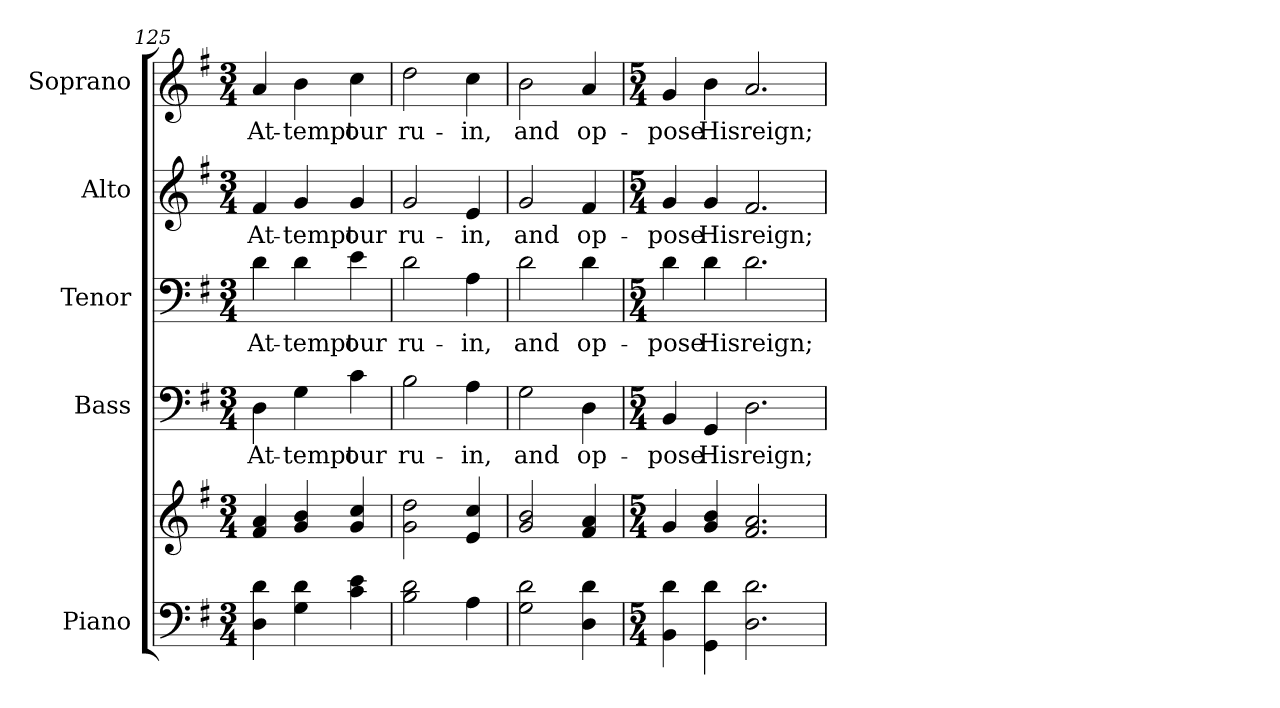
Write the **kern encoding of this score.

**kern	**kern	**kern	**text	**kern	**text	**kern	**text	**kern	**text
*part5	*part5	*part4	*part4	*part3	*part3	*part2	*part2	*part1	*part1
*staff6	*staff5	*staff4	*staff4	*staff3	*staff3	*staff2	*staff2	*staff1	*staff1
*I"Piano	*	*I"Bass	*	*I"Tenor	*	*I"Alto	*	*I"Soprano	*
*I'Pno.	*	*I'B.	*	*I'T.	*	*I'A.	*	*I'S.	*
!!LO:PB:g=z
*clefF4	*clefG2	*clefF4	*	*clefF4	*	*clefG2	*	*clefG2	*
*k[f#]	*k[f#]	*k[f#]	*	*k[f#]	*	*k[f#]	*	*k[f#]	*
*G:	*G:	*G:	*	*G:	*	*G:	*	*G:	*
*M3/4	*M3/4	*M3/4	*	*M3/4	*	*M3/4	*	*M3/4	*
=125	=125	=125	=125	=125	=125	=125	=125	=125	=125
!	!	!	!LO:LY:b:color=#000000	!	!	!	!	!	!
!	!	!	!	!	!LO:LY:b:color=#000000	!	!	!	!
!	!	!	!	!	!	!	!LO:LY:b:color=#000000	!	!
!	!	!	!	!	!	!	!	!	!LO:LY:b:color=#000000
4Di\ 4di	4f#i/ 4ai	4Di\	At-	4di\	At-	4f#i/	At-	4ai/	At-
!	!	!	!LO:LY:b:color=#000000	!	!	!	!	!	!
!	!	!	!	!	!LO:LY:b:color=#000000	!	!	!	!
!	!	!	!	!	!	!	!LO:LY:b:color=#000000	!	!
!	!	!	!	!	!	!	!	!	!LO:LY:b:color=#000000
4Gi\ 4di	4gi/ 4bi	4Gi\	-tempt	4di\	-tempt	4gi/	-tempt	4bi\	-tempt
!	!	!	!LO:LY:b:color=#000000	!	!	!	!	!	!
!	!	!	!	!	!LO:LY:b:color=#000000	!	!	!	!
!	!	!	!	!	!	!	!LO:LY:b:color=#000000	!	!
!	!	!	!	!	!	!	!	!	!LO:LY:b:color=#000000
4ci\ 4ei	4gi/ 4cci	4ci\	our	4ei\	our	4gi/	our	4cci\	our
=126	=126	=126	=126	=126	=126	=126	=126	=126	=126
!	!	!	!LO:LY:b:color=#000000	!	!	!	!	!	!
!	!	!	!	!	!LO:LY:b:color=#000000	!	!	!	!
!	!	!	!	!	!	!	!LO:LY:b:color=#000000	!	!
!	!	!	!	!	!	!	!	!	!LO:LY:b:color=#000000
2Bi\ 2di	2gi\ 2ddi	2Bi\	ru-	2di\	ru-	2gi/	ru-	2ddi\	ru-
!	!	!	!LO:LY:b:color=#000000	!	!	!	!	!	!
!	!	!	!	!	!LO:LY:b:color=#000000	!	!	!	!
!	!	!	!	!	!	!	!LO:LY:b:color=#000000	!	!
!	!	!	!	!	!	!	!	!	!LO:LY:b:color=#000000
4Ai\	4ei/ 4cci	4Ai\	-in,	4Ai\	-in,	4ei/	-in,	4cci\	-in,
!!LO:LB:g=z
=127	=127	=127	=127	=127	=127	=127	=127	=127	=127
!	!	!	!LO:LY:b:color=#000000	!	!	!	!	!	!
!	!	!	!	!	!LO:LY:b:color=#000000	!	!	!	!
!	!	!	!	!	!	!	!LO:LY:b:color=#000000	!	!
!	!	!	!	!	!	!	!	!	!LO:LY:b:color=#000000
2Gi\ 2di	2gi/ 2bi	2Gi\	and	2di\	and	2gi/	and	2bi\	and
!	!	!	!LO:LY:b:color=#000000	!	!	!	!	!	!
!	!	!	!	!	!LO:LY:b:color=#000000	!	!	!	!
!	!	!	!	!	!	!	!LO:LY:b:color=#000000	!	!
!	!	!	!	!	!	!	!	!	!LO:LY:b:color=#000000
4Di\ 4di	4f#i/ 4ai	4Di\	op-	4di\	op-	4f#i/	op-	4ai/	op-
=128	=128	=128	=128	=128	=128	=128	=128	=128	=128
*M5/4	*M5/4	*M5/4	*	*M5/4	*	*M5/4	*	*M5/4	*
!	!	!	!LO:LY:b:color=#000000	!	!	!	!	!	!
!	!	!	!	!	!LO:LY:b:color=#000000	!	!	!	!
!	!	!	!	!	!	!	!LO:LY:b:color=#000000	!	!
!	!	!	!	!	!	!	!	!	!LO:LY:b:color=#000000
4BBi\ 4di	4gi/	4BBi/	-pose	4di\	-pose	4gi/	-pose	4gi/	-pose
!	!	!	!LO:LY:b:color=#000000	!	!	!	!	!	!
!	!	!	!	!	!LO:LY:b:color=#000000	!	!	!	!
!	!	!	!	!	!	!	!LO:LY:b:color=#000000	!	!
!	!	!	!	!	!	!	!	!	!LO:LY:b:color=#000000
4GGi\ 4di	4gi/ 4bi	4GGi/	His	4di\	His	4gi/	His	4bi\	His
!	!	!	!LO:LY:b:color=#000000	!	!	!	!	!	!
!	!	!	!	!	!LO:LY:b:color=#000000	!	!	!	!
!	!	!	!	!	!	!	!LO:LY:b:color=#000000	!	!
!	!	!	!	!	!	!	!	!	!LO:LY:b:color=#000000
2.Di\ 2.di	2.f#i/ 2.ai	2.Di\	reign;	2.di\	reign;	2.f#i/	reign;	2.ai/	reign;
=	=	=	=	=	=	=	=	=	=
*-	*-	*-	*-	*-	*-	*-	*-	*-	*-
